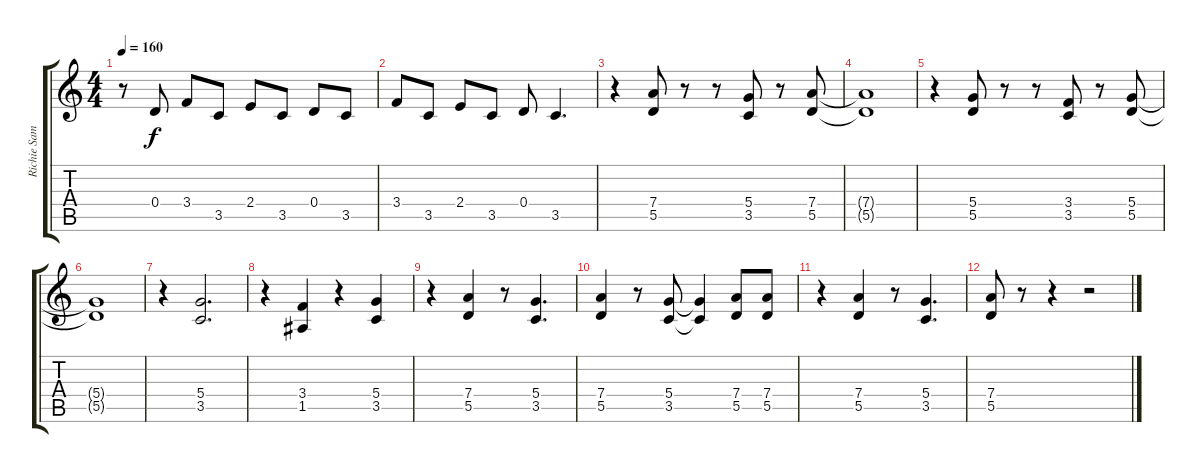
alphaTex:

\track ("Richie Sambora Gtr.2" "Richie Sam") {instrument distortionguitar}
\staff {score tabs}
\tuning (E4 B3 G3 D3 A2 E2) {hide}
\ts (4 4)
\tempo 160
\clef g2
\ks c
r.8{dy f} 0.4.8 3.4.8 3.5.8 2.4.8 3.5.8 0.4.8 3.5.8 |
3.4.8 3.5.8 2.4.8 3.5.8 0.4.8 3.5.4{d} |
r.4 (7.4 5.5).8 r.8 r.8 (5.4 3.5).8 r.8 (7.4 5.5).8 |
(7.4{t} 5.5{t}).1 |
r.4 (5.4 5.5).8 r.8 r.8 (3.4 3.5).8 r.8 (5.4 5.5).8 |
(5.4{t} 5.5{t}).1 |
r.4 (5.4 3.5).2{d} |
r.4 (3.4 1.5).4 r.4 (5.4 3.5).4 |
r.4 (7.4 5.5).4 r.8 (5.4 3.5).4{d} |
(7.4 5.5).4 r.8 (5.4 3.5).8 (5.4{t} 3.5{t}).4 (7.4 5.5).8 (7.4 5.5).8 |
r.4 (7.4 5.5).4 r.8 (5.4 3.5).4{d} |
(7.4 5.5).8 r.8 r.4 r.2
